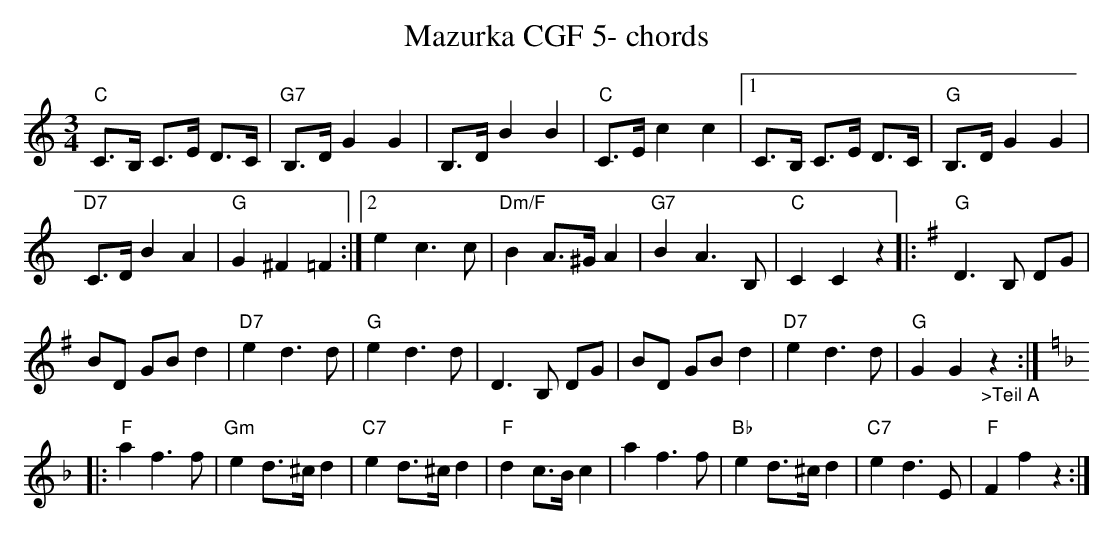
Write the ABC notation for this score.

X:1
T:Mazurka CGF 5- chords
M:3/4
L:1/8
K:C %%MIDI gchordon
"C"C>B, C>E D>C | "G7"B,>D G2G2 | B,>D B2B2 | "C"C>Ec2c2 |1 C>B, C>E D>C | "G"B,>DG2G2 |
 "D7"C>DB2A2 | "G"G2^F2=F2 :|2 \
e2c3c | "Dm/F"B2 A>^G A2 | "G7"B2A3B, | "C"C2C2z2 |: [K:G] "G"D3B, DG |
 BD GBd2 | "D7"e2d3d | \
"G"e2d3d | D3B, DG | BD GBd2 | "D7"e2d3d | "G"G2G2"_>Teil A"z2:: [K:F]
 "F"a2f3f | \
"Gm"e2d>^c d2 | "C7"e2d>^cd2 | "F"d2c>Bc2 | a2f3f | "Bb"e2d>^c d2 | "C7"e2d3E | "F"F2f2z2 :|
